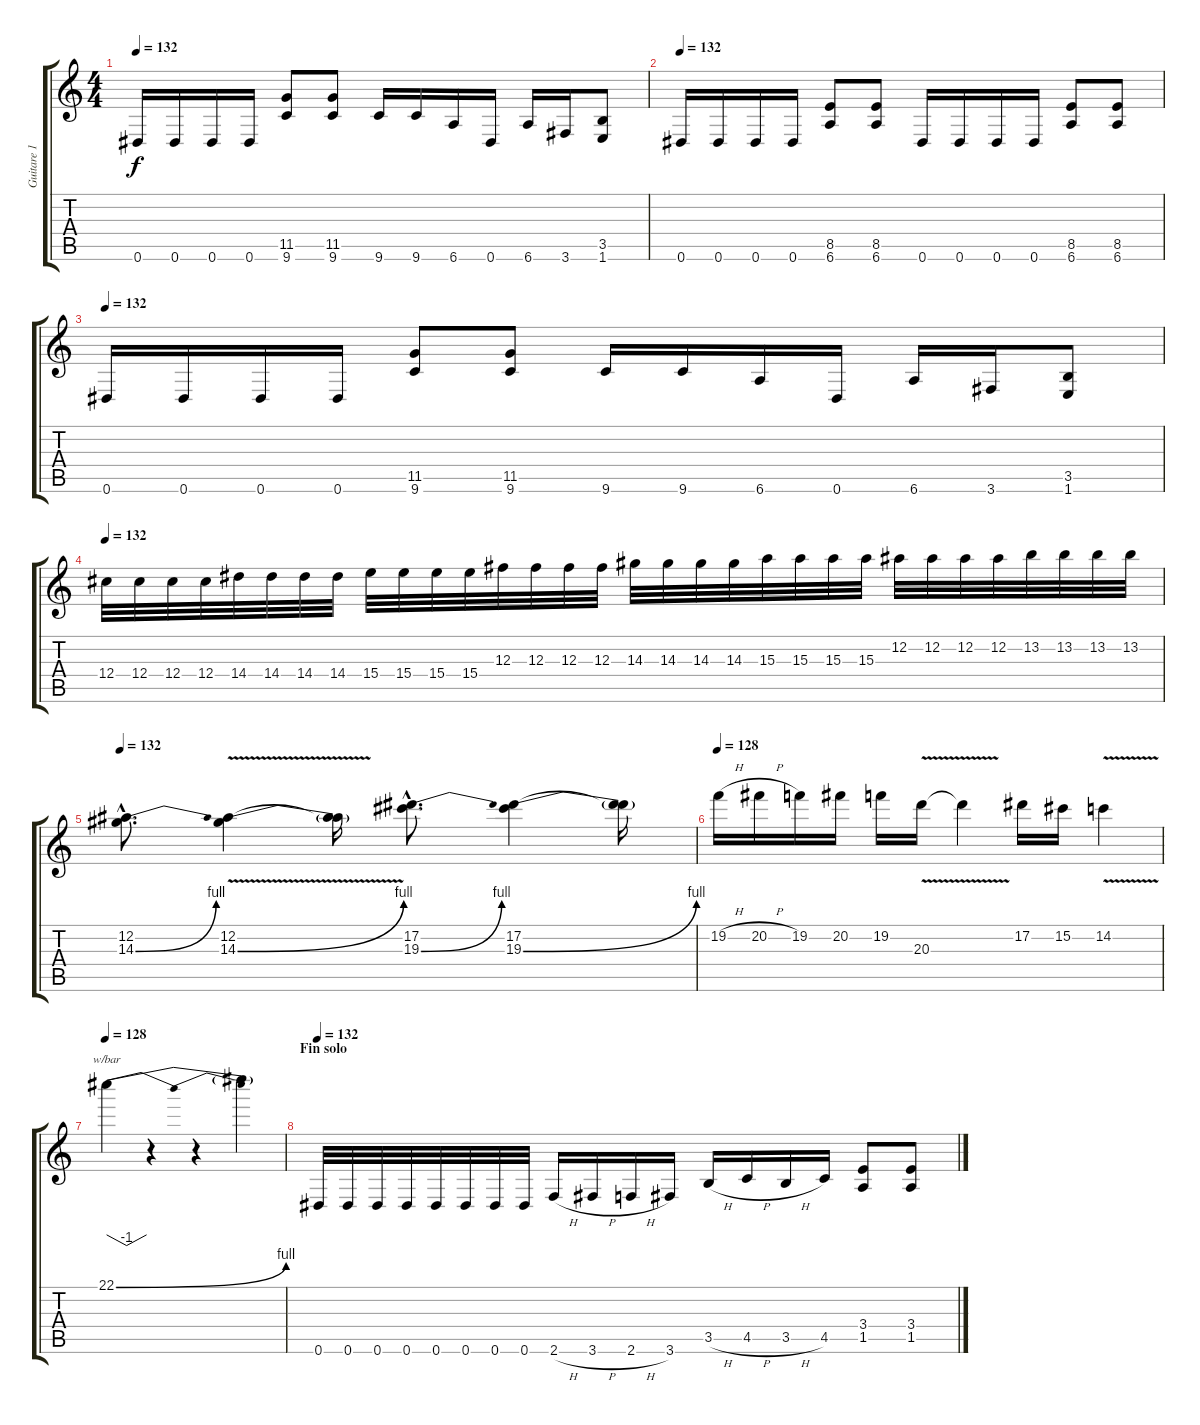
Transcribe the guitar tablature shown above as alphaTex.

\track ("Guitare 1" "Guitare 1") {instrument distortionguitar}
\staff {score tabs}
\tuning (Eb4 Bb3 Gb3 Db3 Ab2 Eb2) {hide}
\ts (4 4)
\tempo 132
\clef g2
\ks c
0.6.16{dy f} 0.6.16 0.6.16 0.6.16 (11.5 9.6).8 (11.5 9.6).8 9.6.16 9.6.16 6.6.16 0.6.16 6.6.16 3.6.16 (3.5 1.6).8 |
\tempo 132
0.6.16 0.6.16 0.6.16 0.6.16 (8.5 6.6).8 (8.5 6.6).8 0.6.16 0.6.16 0.6.16 0.6.16 (8.5 6.6).8 (8.5 6.6).8 |
\tempo 132
0.6.16 0.6.16 0.6.16 0.6.16 (11.5 9.6).8 (11.5 9.6).8 9.6.16 9.6.16 6.6.16 0.6.16 6.6.16 3.6.16 (3.5 1.6).8 |
\tempo 132
12.4.32 12.4.32 12.4.32 12.4.32 14.4.32 14.4.32 14.4.32 14.4.32 15.4.32 15.4.32 15.4.32 15.4.32 12.3.32 12.3.32 12.3.32 12.3.32 14.3.32 14.3.32 14.3.32 14.3.32 15.3.32 15.3.32 15.3.32 15.3.32 12.2.32 12.2.32 12.2.32 12.2.32 13.2.32 13.2.32 13.2.32 13.2.32 |
\tempo 132
(12.2{hac} 14.3{be (bend 0 0 60 4) hac}).8{d} (12.2{v} 14.3{be (bend 0 0 60 4) v}).4 (12.2{t} 14.3{t}).16 (17.2{hac} 19.3{be (bend 0 0 60 4) hac}).8{d} (17.2 19.3{be (bend 0 0 60 4)}).4 (17.2{t} 19.3{t}).16 |
\tempo 132
\tempo 128
19.2{h}.16 20.2{h}.16 19.2.16 20.2.16 19.2.16 20.3{v}.16 20.3{t}.4 17.2.16 15.2.16 14.2{v}.4 |
\tempo 132
\tempo 128
22.1{be (bend 0 0 60 4)}.4{tbe (dip default 0 0 30 -4 60 0)} r.4 r.4 22.1{t}.4 |
\section ("" "Fin solo")
\tempo 132
0.6.32 0.6.32 0.6.32 0.6.32 0.6.32 0.6.32 0.6.32 0.6.32 2.6{h}.16 3.6{h}.16 2.6{h}.16 3.6.16 3.5{h}.16 4.5{h}.16 3.5{h}.16 4.5.16 (3.4 1.5).8 (3.4 1.5).8
